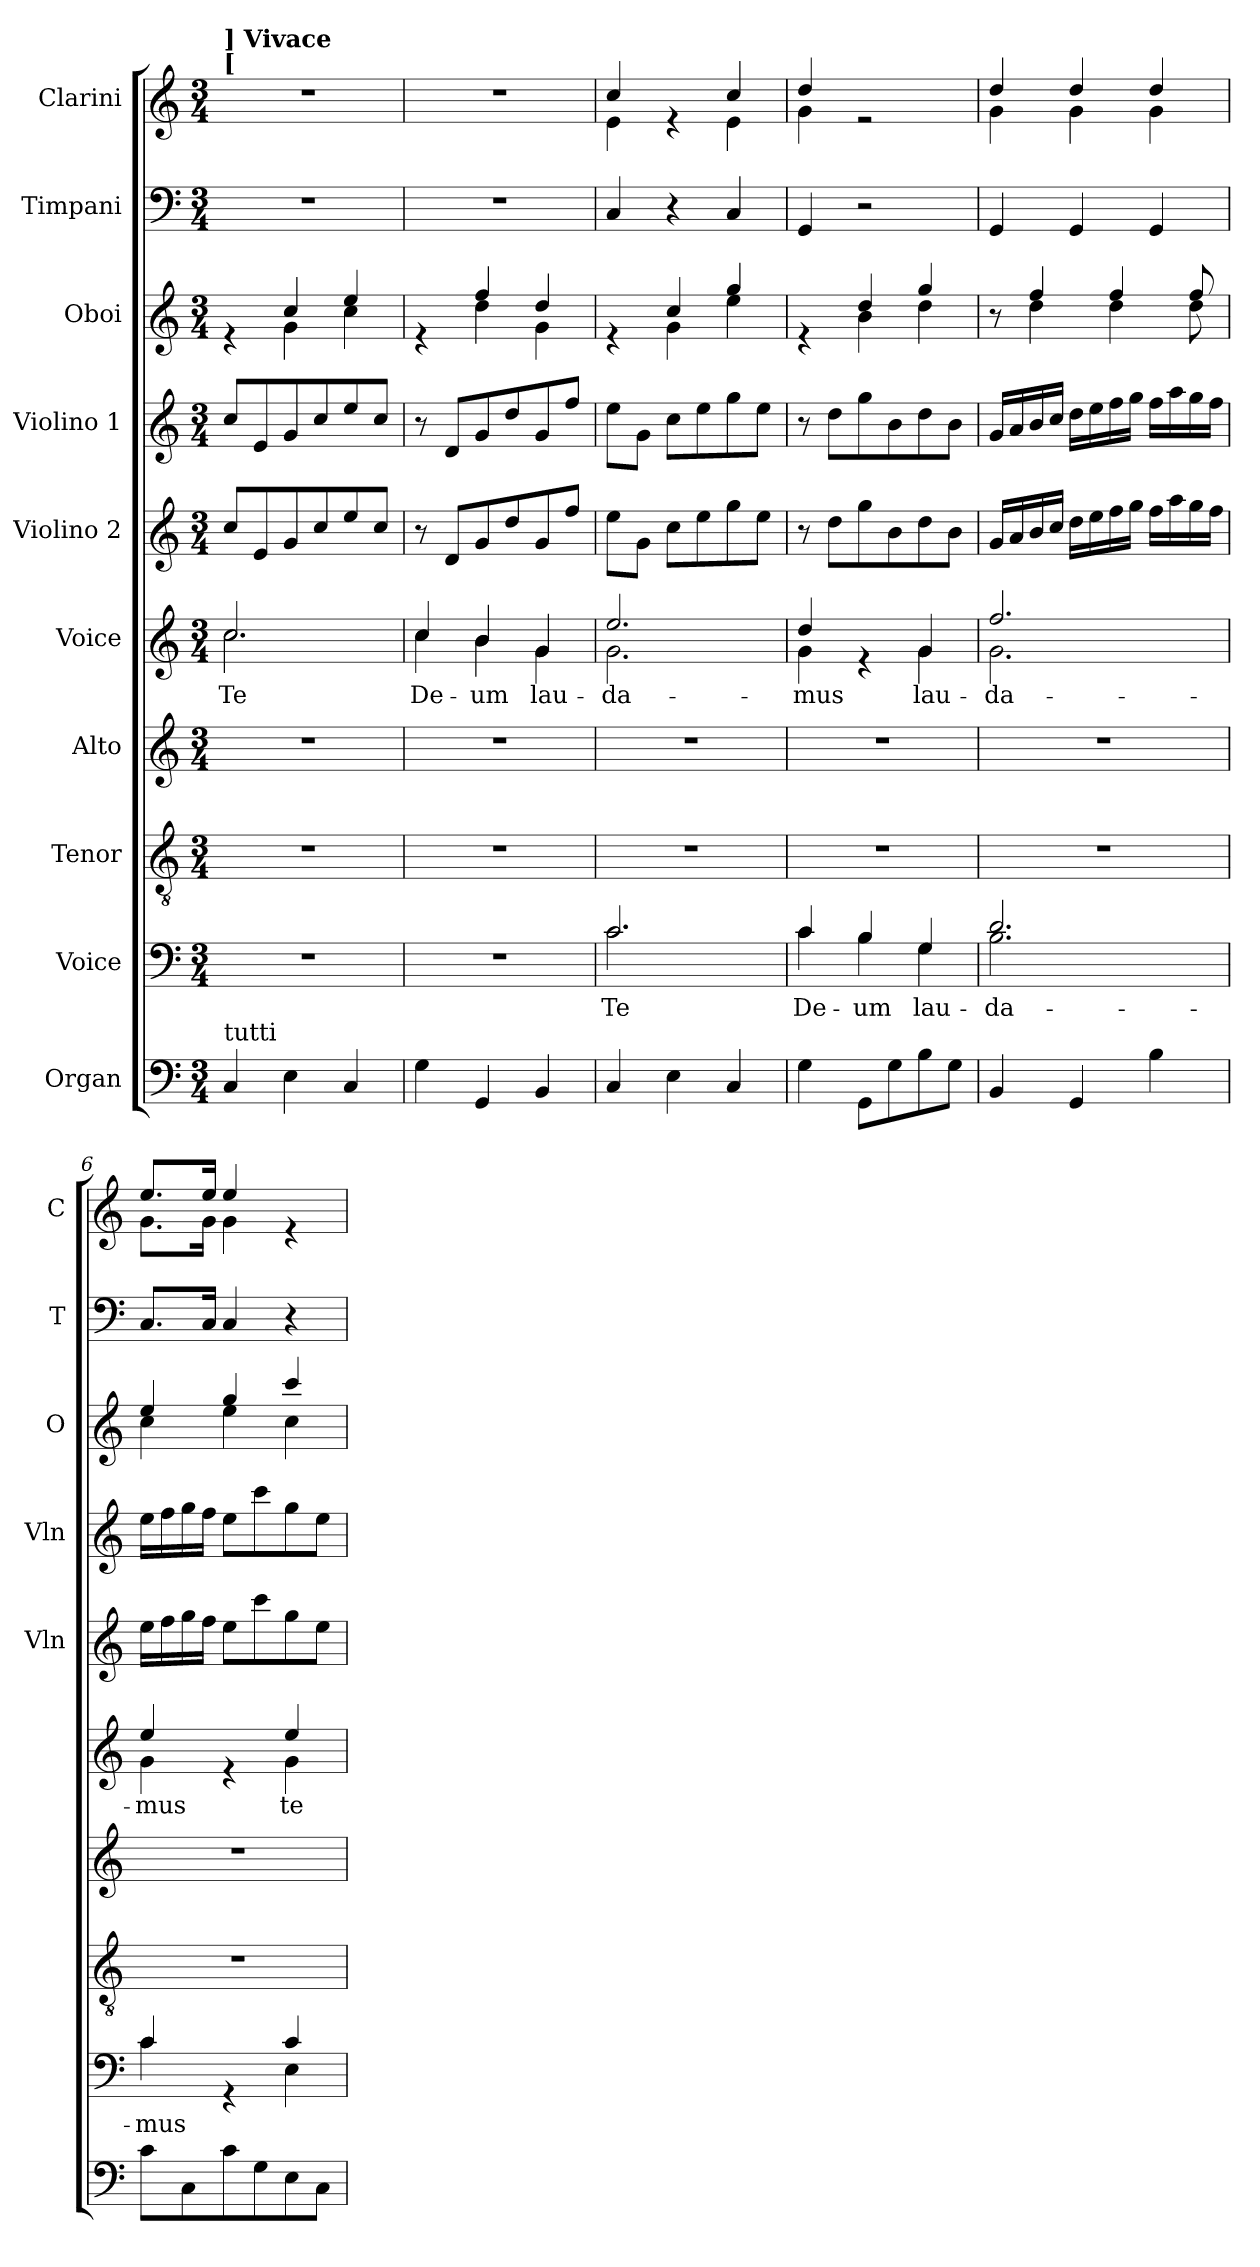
**kern	**kern	**text	**kern	**kern	**kern	**text	**kern	**kern	**kern	**kern	**kern
*part10	*part9	*part9	*part8	*part7	*part6	*part6	*part5	*part4	*part3	*part2	*part1
*staff10	*staff9	*staff9	*staff8	*staff7	*staff6	*staff6	*staff5	*staff4	*staff3	*staff2	*staff1
*I"Organ	*I"Voice	*	*I"Tenor	*I"Alto	*I"Voice	*	*I"Violino 2	*I"Violino 1	*I"Oboi	*I"Timpani	*I"Clarini
*	*	*	*	*	*	*	*I'Vln	*I'Vln	*I'O	*I'T	*I'C
*clefF4	*clefF4	*	*clefGv2	*clefG2	*clefG2	*	*clefG2	*clefG2	*clefG2	*clefF4	*clefG2
*k[]	*k[]	*	*k[]	*k[]	*k[]	*	*k[]	*k[]	*k[]	*k[]	*k[]
*M3/4	*M3/4	*	*M3/4	*M3/4	*M3/4	*	*M3/4	*M3/4	*M3/4	*M3/4	*M3/4
*MM130	*MM130	*	*MM130	*MM130	*MM130	*	*MM130	*MM130	*MM130	*MM130	*MM130
=1	=1	=1	=1	=1	=1	=1	=1	=1	=1	=1	=1
!	!	!	!	!	!	!	!	!	!	!	!LO:TX:a:B:t=[
!	!	!	!	!	!	!	!	!	!	!	!LO:TX:a:B:t=] Vivace
!LO:TX:a:t=tutti	!	!	!	!	!	!	!	!	!	!	!
!	!	!	!	!	!	!LO:LY:b	!	!	!	!	!
*	*	*	*	*	*^	*	*	*	*^	*	*
4C/	2.r	.	2.r	2.r	2.cc/	2.cc\	Te	8cc/L	8cc/L	4re	4ryy	2.r	2.r
.	.	.	.	.	.	.	.	8e/	8e/	.	.	.	.
4E\	.	.	.	.	.	.	.	8g/	8g/	4cc/	4g\	.	.
.	.	.	.	.	.	.	.	8cc/	8cc/	.	.	.	.
4C/	.	.	.	.	.	.	.	8ee/	8ee/	4ee/	4cc\	.	.
.	.	.	.	.	.	.	.	8cc/J	8cc/J	.	.	.	.
=2	=2	=2	=2	=2	=2	=2	=2	=2	=2	=2	=2	=2	=2
!	!	!	!	!	!	!	!LO:LY:b	!	!	!	!	!	!
4G\	2.r	.	2.r	2.r	4cc/	4cc\	De-	8r	8r	4re	4ryy	2.r	2.r
.	.	.	.	.	.	.	.	8d/L	8d/L	.	.	.	.
!	!	!	!	!	!	!	!LO:LY:b	!	!	!	!	!	!
4GG/	.	.	.	.	4b/	4b\	-um	8g/	8g/	4ff/	4dd\	.	.
.	.	.	.	.	.	.	.	8dd/	8dd/	.	.	.	.
!	!	!	!	!	!	!	!LO:LY:b	!	!	!	!	!	!
4BB/	.	.	.	.	4g/	4g\	lau-	8g/	8g/	4dd/	4g\	.	.
.	.	.	.	.	.	.	.	8ff/J	8ff/J	.	.	.	.
=3	=3	=3	=3	=3	=3	=3	=3	=3	=3	=3	=3	=3	=3
!	!	!LO:LY:b	!	!	!	!	!LO:LY:b	!	!	!	!	!	!
*	*^	*	*	*	*	*	*	*	*	*	*	*	*^
4C/	2.c/	2.c\	Te	2.r	2.r	2.ee/	2.g\	-da-	8ee\L	8ee\L	4re	4ryy	4C/	4cc/	4e\
.	.	.	.	.	.	.	.	.	8g\J	8g\J	.	.	.	.	.
4E\	.	.	.	.	.	.	.	.	8cc\L	8cc\L	4cc/	4g\	4r	4re	4ryy
.	.	.	.	.	.	.	.	.	8ee\	8ee\	.	.	.	.	.
4C/	.	.	.	.	.	.	.	.	8gg\	8gg\	4gg/	4ee\	4C/	4cc/	4e\
.	.	.	.	.	.	.	.	.	8ee\J	8ee\J	.	.	.	.	.
=4	=4	=4	=4	=4	=4	=4	=4	=4	=4	=4	=4	=4	=4	=4	=4
!	!	!	!LO:LY:b	!	!	!	!	!LO:LY:b	!	!	!	!	!	!	!
4G\	4c/	4c\	De-	2.r	2.r	4dd/	4g\	-mus	8r	8r	4re	4ryy	4GG/	4dd/	4g\
.	.	.	.	.	.	.	.	.	8dd\L	8dd\L	.	.	.	.	.
!	!	!	!LO:LY:b	!	!	!	!	!	!	!	!	!	!	!	!
8GG\L	4B/	4B\	-um	.	.	4re	4ryy	.	8gg\	8gg\	4dd/	4b\	2r	2re	2ryy
8G\	.	.	.	.	.	.	.	.	8b\	8b\	.	.	.	.	.
!	!	!	!LO:LY:b	!	!	!	!	!LO:LY:b	!	!	!	!	!	!	!
8B\	4G/	4G\	lau-	.	.	4g/	4g\	lau-	8dd\	8dd\	4gg/	4dd\	.	.	.
8G\J	.	.	.	.	.	.	.	.	8b\J	8b\J	.	.	.	.	.
=5	=5	=5	=5	=5	=5	=5	=5	=5	=5	=5	=5	=5	=5	=5	=5
!	!	!	!LO:LY:b	!	!	!	!	!LO:LY:b	!	!	!	!	!	!	!
4BB/	2.d/	2.B\	-da-	2.r	2.r	2.ff/	2.g\	-da-	16g/LL	16g/LL	8r	8ryy	4GG/	4dd/	4g\
.	.	.	.	.	.	.	.	.	16a/	16a/	.	.	.	.	.
.	.	.	.	.	.	.	.	.	16b/	16b/	4ff/	4dd\	.	.	.
.	.	.	.	.	.	.	.	.	16cc/JJ	16cc/JJ	.	.	.	.	.
4GG/	.	.	.	.	.	.	.	.	16dd\LL	16dd\LL	.	.	4GG/	4dd/	4g\
.	.	.	.	.	.	.	.	.	16ee\	16ee\	.	.	.	.	.
.	.	.	.	.	.	.	.	.	16ff\	16ff\	4ff/	4dd\	.	.	.
.	.	.	.	.	.	.	.	.	16gg\JJ	16gg\JJ	.	.	.	.	.
4B\	.	.	.	.	.	.	.	.	16ff\LL	16ff\LL	.	.	4GG/	4dd/	4g\
.	.	.	.	.	.	.	.	.	16aa\	16aa\	.	.	.	.	.
.	.	.	.	.	.	.	.	.	16gg\	16gg\	8ff/	8dd\	.	.	.
.	.	.	.	.	.	.	.	.	16ff\JJ	16ff\JJ	.	.	.	.	.
=6	=6	=6	=6	=6	=6	=6	=6	=6	=6	=6	=6	=6	=6	=6	=6
!	!	!	!LO:LY:b	!	!	!	!	!LO:LY:b	!	!	!	!	!	!	!
8c\L	4c/	4c\	-mus	2.r	2.r	4ee/	4g\	-mus	16ee\LL	16ee\LL	4ee/	4cc\	8.C/L	8.ee/L	8.g\L
.	.	.	.	.	.	.	.	.	16ff\	16ff\	.	.	.	.	.
8C\	.	.	.	.	.	.	.	.	16gg\	16gg\	.	.	.	.	.
.	.	.	.	.	.	.	.	.	16ff\JJ	16ff\JJ	.	.	16C/Jk	16ee/Jk	16g\Jk
8c\	4rGG	4ryy	.	.	.	4re	4ryy	.	8ee\L	8ee\L	4gg/	4ee\	4C/	4ee/	4g\
8G\	.	.	.	.	.	.	.	.	8ccc\	8ccc\	.	.	.	.	.
!	!	!	!	!	!	!	!	!LO:LY:b	!	!	!	!	!	!	!
8E\	4c/	4E\	.	.	.	4ee/	4g\	te	8gg\	8gg\	4ccc/	4cc\	4r	4re	4ryy
8C\J	.	.	.	.	.	.	.	.	8ee\J	8ee\J	.	.	.	.	.
*	*v	*v	*	*	*	*v	*v	*	*	*	*v	*v	*	*v	*v
=	=	=	=	=	=	=	=	=	=	=	=
*-	*-	*-	*-	*-	*-	*-	*-	*-	*-	*-	*-
